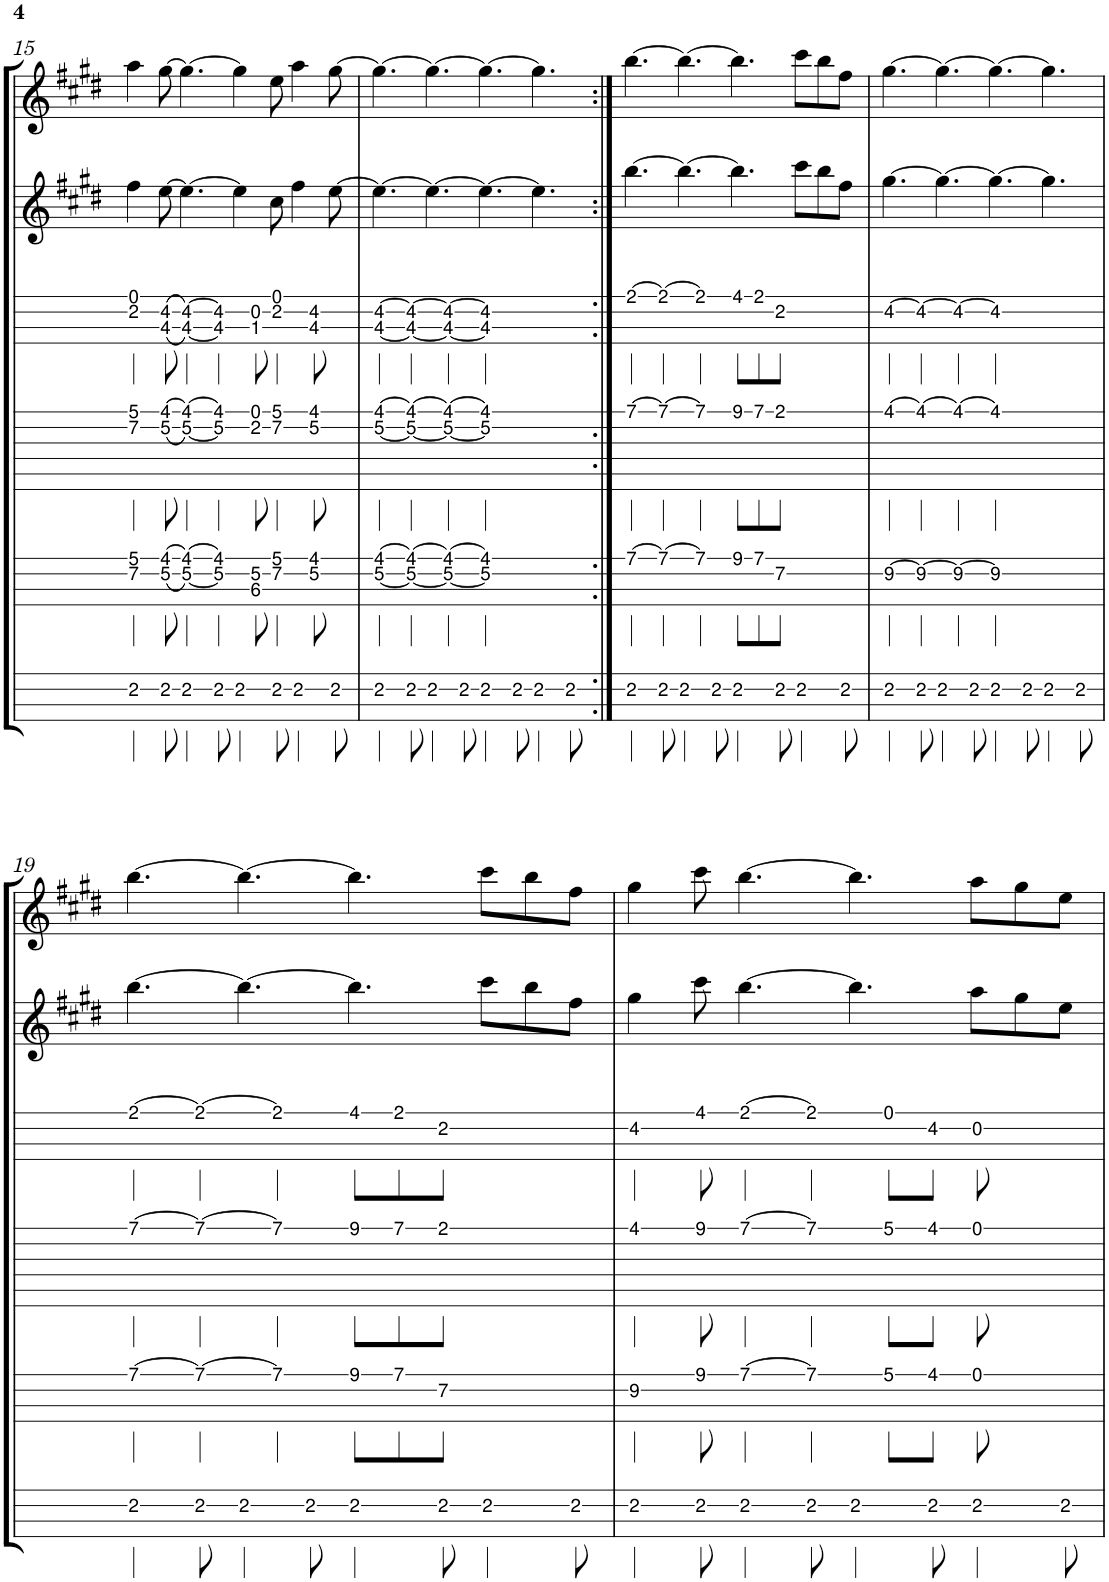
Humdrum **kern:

**kern	**kern	**kern	**kern	**kern	**kern
*part6	*part5	*part4	*part3	*part2	*part1
*staff6	*staff5	*staff4	*staff3	*staff2	*staff1
*I"Bass Guitar	*I"Baritone	*I"Acoustic Guitar	*I"Ukulele	*I"Mandolin	*I"Mandolin
*	*	*I'Ac Gtr	*	*	*
!!LO:PB:g=z
*	*	*	*	*clefG2	*clefG2
*k[f#c#g#d#]	*k[f#c#g#d#]	*k[f#c#g#d#]	*k[f#c#g#d#]	*k[f#c#g#d#]	*k[f#c#g#d#]
*E:	*E:	*E:	*E:	*E:	*E:
*M12/8	*M12/8	*M12/8	*M12/8	*M12/8	*M12/8
=15	=15	=15	=15	=15	=15
4EE\	4f#\ 4a\	4f#\ 4a\	4f#\ 4a\	4ff#\	4aa\
8EE\	[8e\ [8g#\	[8e\ [8g#\	[8e\ [8g#\	[8ee\	[8gg#\
4EE\	4e\_ 4g#\_	4e\_ 4g#\_	4e\_ 4g#\_	4.ee\_	4.gg#\_
8EE\	4e\] 4g#\]	4e\] 4g#\]	4e\] 4g#\]	.	.
4EE\	.	.	.	4ee\]	4gg#\]
.	8c#\ 8e\	8c#\ 8e\	8c#\ 8e\	.	.
8EE\	4f#\ 4a\	4f#\ 4a\	4f#\ 4a\	8cc#\	8ee\
4EE\	.	.	.	4ff#\	4aa\
.	8e\ 8g#\	8e\ 8g#\	8e\ 8g#\	.	.
8EE\	8ryy	8ryy	8ryy	[8ee\	[8gg#\
=16	=16	=16	=16	=16	=16
4EE\	[4e\ [4g#\	[4e\ [4g#\	[4e\ [4g#\	4.ee\_	4.gg#\_
8EE\	4e\_ 4g#\_	4e\_ 4g#\_	4e\_ 4g#\_	.	.
4EE\	.	.	.	4.ee\_	4.gg#\_
.	4e\_ 4g#\_	4e\_ 4g#\_	4e\_ 4g#\_	.	.
8EE\	.	.	.	.	.
4EE\	4e\] 4g#\]	4e\] 4g#\]	4e\] 4g#\]	4.ee\_	4.gg#\_
8EE\	2ryy	2ryy	2ryy	.	.
4EE\	.	.	.	4.ee\]	4.gg#\]
8EE\	.	.	.	.	.
=17:|!	=17:|!	=17:|!	=17:|!	=17:|!	=17:|!
4EE\	[4b\	[4b\	[4b\	[4.bb\	[4.bb\
8EE\	4b\_	4b\_	4b\_	.	.
4EE\	.	.	.	4.bb\_	4.bb\_
.	4b\]	4b\]	4b\]	.	.
8EE\	.	.	.	.	.
4EE\	8cc#\L	8cc#\L	8cc#\L	4.bb\]	4.bb\]
.	8b\	8b\	8b\	.	.
8EE\	8f#\J	8f#\J	8f#\J	.	.
4EE\	4.ryy	4.ryy	4.ryy	8ccc#\L	8ccc#\L
.	.	.	.	8bb\	8bb\
8EE\	.	.	.	8ff#\J	8ff#\J
=18	=18	=18	=18	=18	=18
4EE\	[4g#\	[4g#\	[4g#\	[4.gg#\	[4.gg#\
8EE\	4g#\_	4g#\_	4g#\_	.	.
4EE\	.	.	.	4.gg#\_	4.gg#\_
.	4g#\_	4g#\_	4g#\_	.	.
8EE\	.	.	.	.	.
4EE\	4g#\]	4g#\]	4g#\]	4.gg#\_	4.gg#\_
8EE\	2ryy	2ryy	2ryy	.	.
4EE\	.	.	.	4.gg#\]	4.gg#\]
8EE\	.	.	.	.	.
!!LO:LB:g=z
=19	=19	=19	=19	=19	=19
4EE\	[4b\	[4b\	[4b\	[4.bb\	[4.bb\
8EE\	4b\_	4b\_	4b\_	.	.
4EE\	.	.	.	4.bb\_	4.bb\_
.	4b\]	4b\]	4b\]	.	.
8EE\	.	.	.	.	.
4EE\	8cc#\L	8cc#\L	8cc#\L	4.bb\]	4.bb\]
.	8b\	8b\	8b\	.	.
8EE\	8f#\J	8f#\J	8f#\J	.	.
4EE\	4.ryy	4.ryy	4.ryy	8ccc#\L	8ccc#\L
.	.	.	.	8bb\	8bb\
8EE\	.	.	.	8ff#\J	8ff#\J
=20	=20	=20	=20	=20	=20
4EE\	4g#\	4g#\	4g#\	4gg#\	4gg#\
8EE\	8cc#\	8cc#\	8cc#\	8ccc#\	8ccc#\
4EE\	[4b\	[4b\	[4b\	[4.bb\	[4.bb\
8EE\	4b\]	4b\]	4b\]	.	.
4EE\	.	.	.	4.bb\]	4.bb\]
.	8a\L	8a\L	8a\L	.	.
8EE\	8g#\J	8g#\J	8g#\J	.	.
4EE\	8e\	8e\	8e\	8aa\L	8aa\L
.	4ryy	4ryy	4ryy	8gg#\	8gg#\
8EE\	.	.	.	8ee\J	8ee\J
=	=	=	=	=	=
*-	*-	*-	*-	*-	*-
